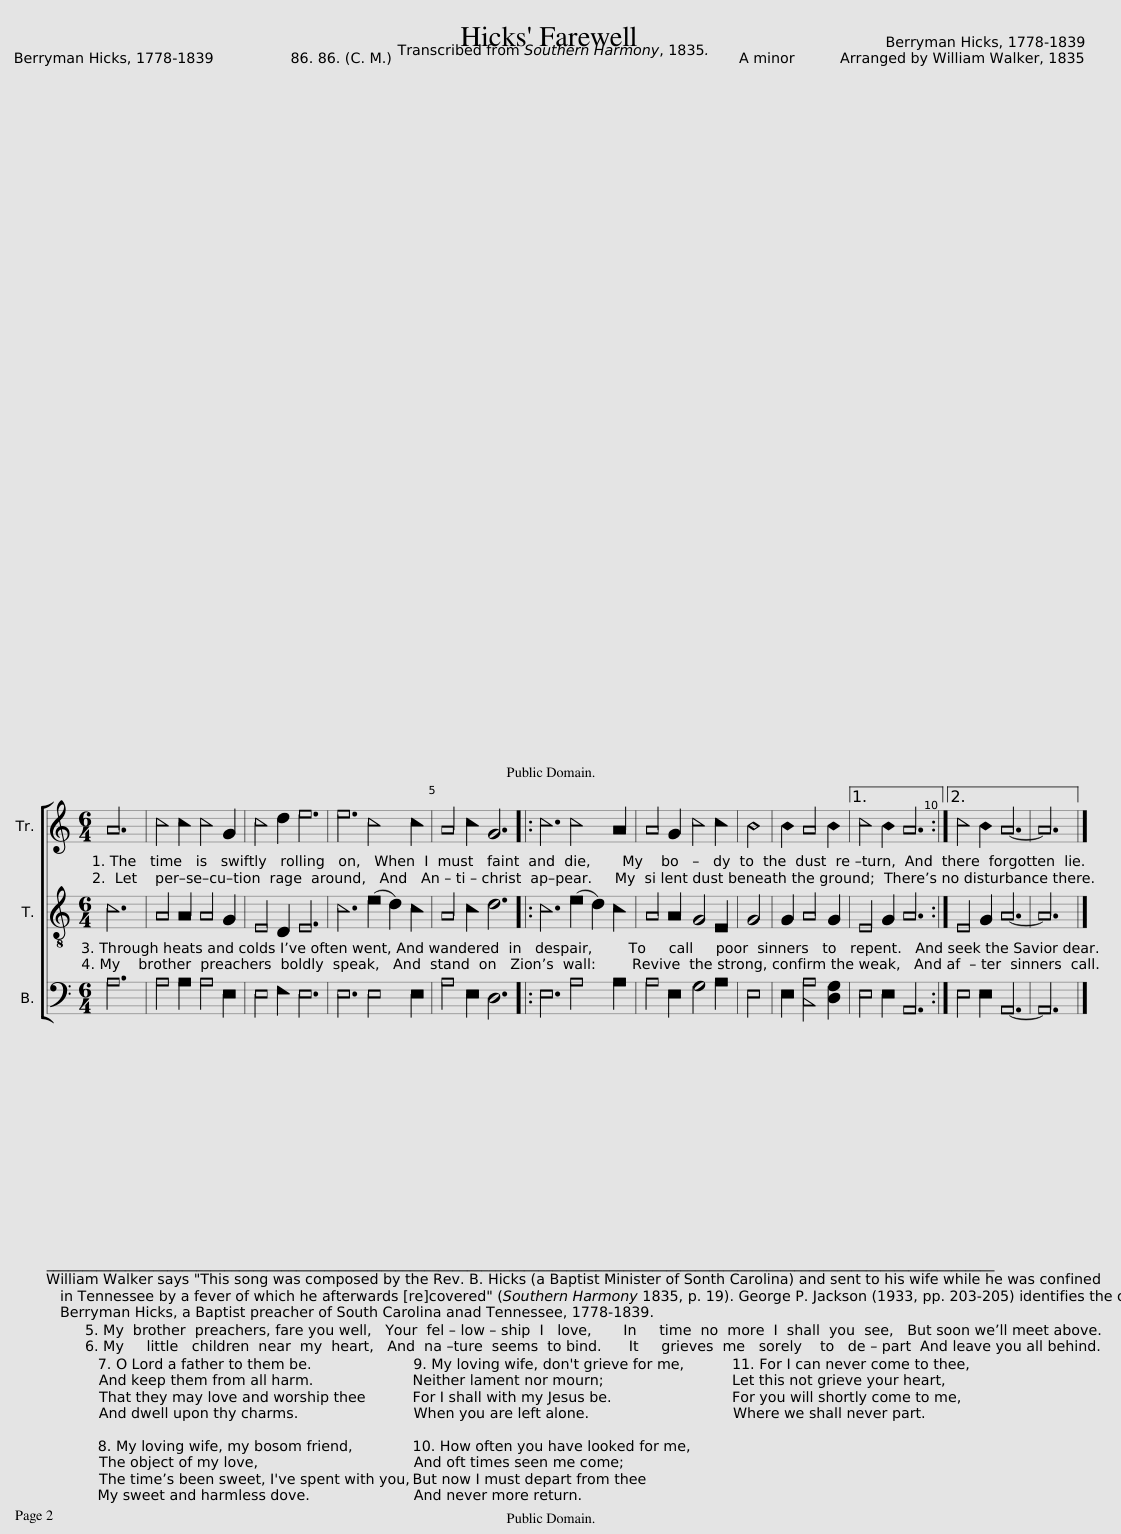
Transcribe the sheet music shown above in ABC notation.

X:1
%%score [ 1 2 3 ]
L:1/8
Q:1/4=150
M:6/4
I:linebreak $
K:C
V:1 treble
V:2 treble-8
V:3 bass
V:1
 A6 | c4 c2 c4 G2 | c4 d2 e6 | e6 c4 c2 | A4 c2 G6 |: %5
 c6 c4 A2 | A4 G2 c4 c2 | B4 B2 A4 B2 |1 c4 B2 A6 :|2 c4 B2 A6- | %10
 A6 |] %11
V:2
 c6 | A4 A2 A4 G2 | E4 D2 E6 | c6 (e2 d2) c2 | A4 c2 d6 |: %5
 c6 (e2 d2) c2 | A4 A2 G4 E2 | G4 G2 A4 G2 |1 E4 G2 A6 :|2 E4 G2 A6- | %10
 A6 |] %11
V:3
 A,6 | A,4 A,2 A,4 E,2 | E,4 F,2 E,6 | E,6 E,4 E,2 | A,4 E,2 D,6 |: %5
 E,6 A,4 A,2 | A,4 E,2 G,4 A,2 | E,4 E,2 [C,A,]4 [D,G,]2 |1 E,4 E,2 A,,6 :|2 E,4 E,2 A,,6- | %10
 A,,6 |] %11
